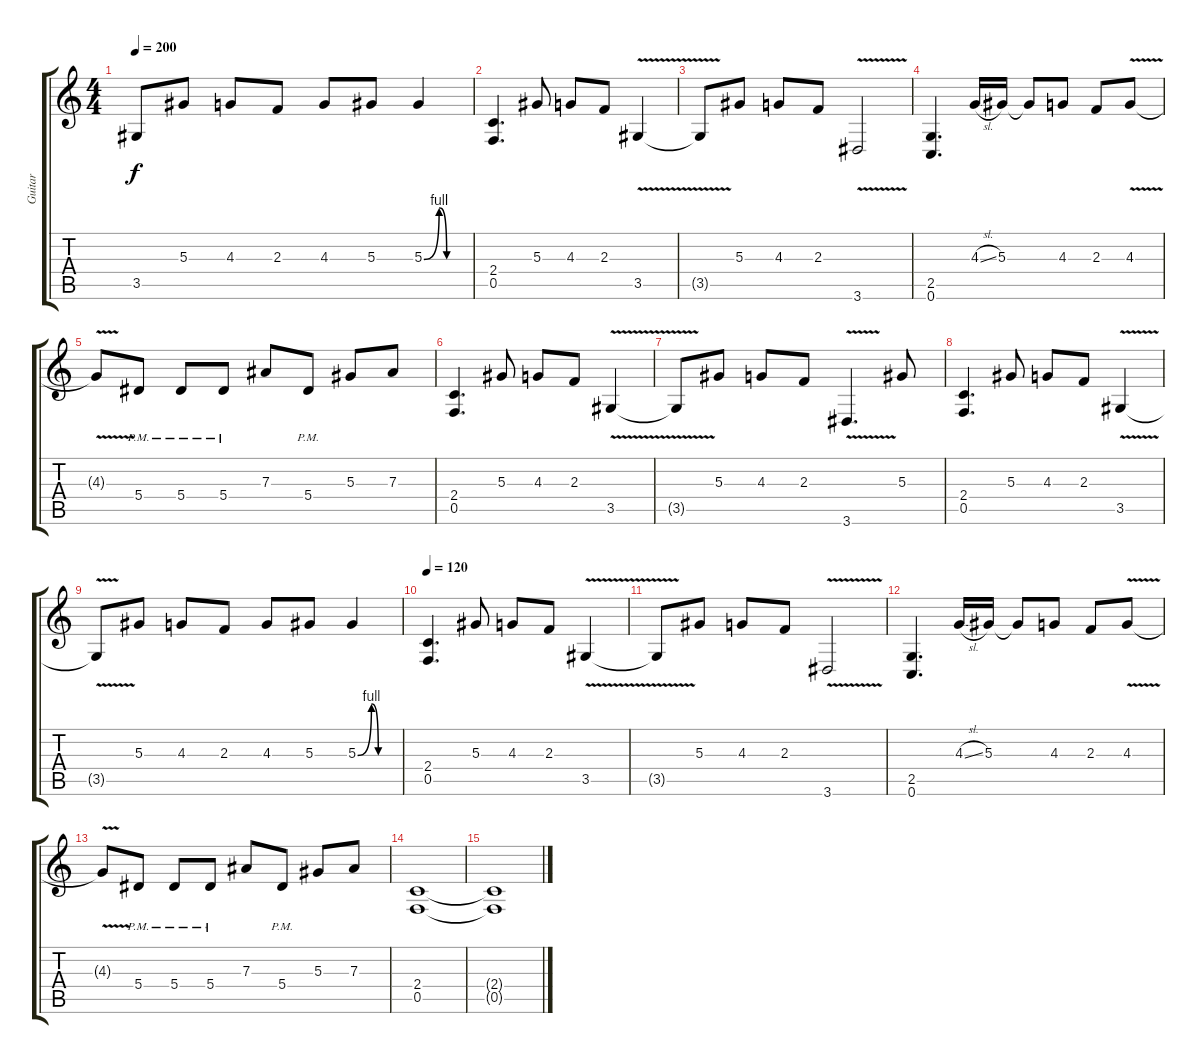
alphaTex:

\track ("Guitar" "Guitar") {instrument distortionguitar}
\staff {score tabs}
\tuning (C4 G3 Eb3 Bb2 F2 C2) {hide}
\ts (4 4)
\tempo 200
\clef g2
\ks c
3.5{t}.8{dy f} 5.3.8 4.3.8 2.3.8 4.3.8 5.3.8 5.3{be (custom 0 0 20 4 30 0 60 0)}.4 |
(2.4 0.5).4{d} 5.3.8 4.3.8 2.3.8 3.5{v}.4 |
3.5{t}.8 5.3.8 4.3.8 2.3.8 3.6{v}.2 |
(2.5 0.6).4{d} 4.3{sl}.16 5.3.16 5.3{t}.8 4.3.8 2.3.8 4.3{v}.8 |
4.3{t}.8 5.4{pm}.8 5.4{pm}.8 5.4{pm}.8 7.3.8 5.4{pm}.8 5.3.8 7.3.8 |
(2.4 0.5).4{d} 5.3.8 4.3.8 2.3.8 3.5{v}.4 |
3.5{t}.8 5.3.8 4.3.8 2.3.8 3.6{v}.4{d} 5.3.8 |
(2.4 0.5).4{d} 5.3.8 4.3.8 2.3.8 3.5{v}.4 |
3.5{t}.8 5.3.8 4.3.8 2.3.8 4.3.8 5.3.8 5.3{be (custom 0 0 20 4 30 0 60 0)}.4 |
\tempo 120
(2.4 0.5).4{d} 5.3.8 4.3.8 2.3.8 3.5{v}.4 |
3.5{t}.8 5.3.8 4.3.8 2.3.8 3.6{v}.2 |
(2.5 0.6).4{d} 4.3{sl}.16 5.3.16 5.3{t}.8 4.3.8 2.3.8 4.3{v}.8 |
4.3{t}.8 5.4{pm}.8 5.4{pm}.8 5.4{pm}.8 7.3.8 5.4{pm}.8 5.3.8 7.3.8 |
(2.4 0.5).1 |
(2.4{t} 0.5{t}).1
